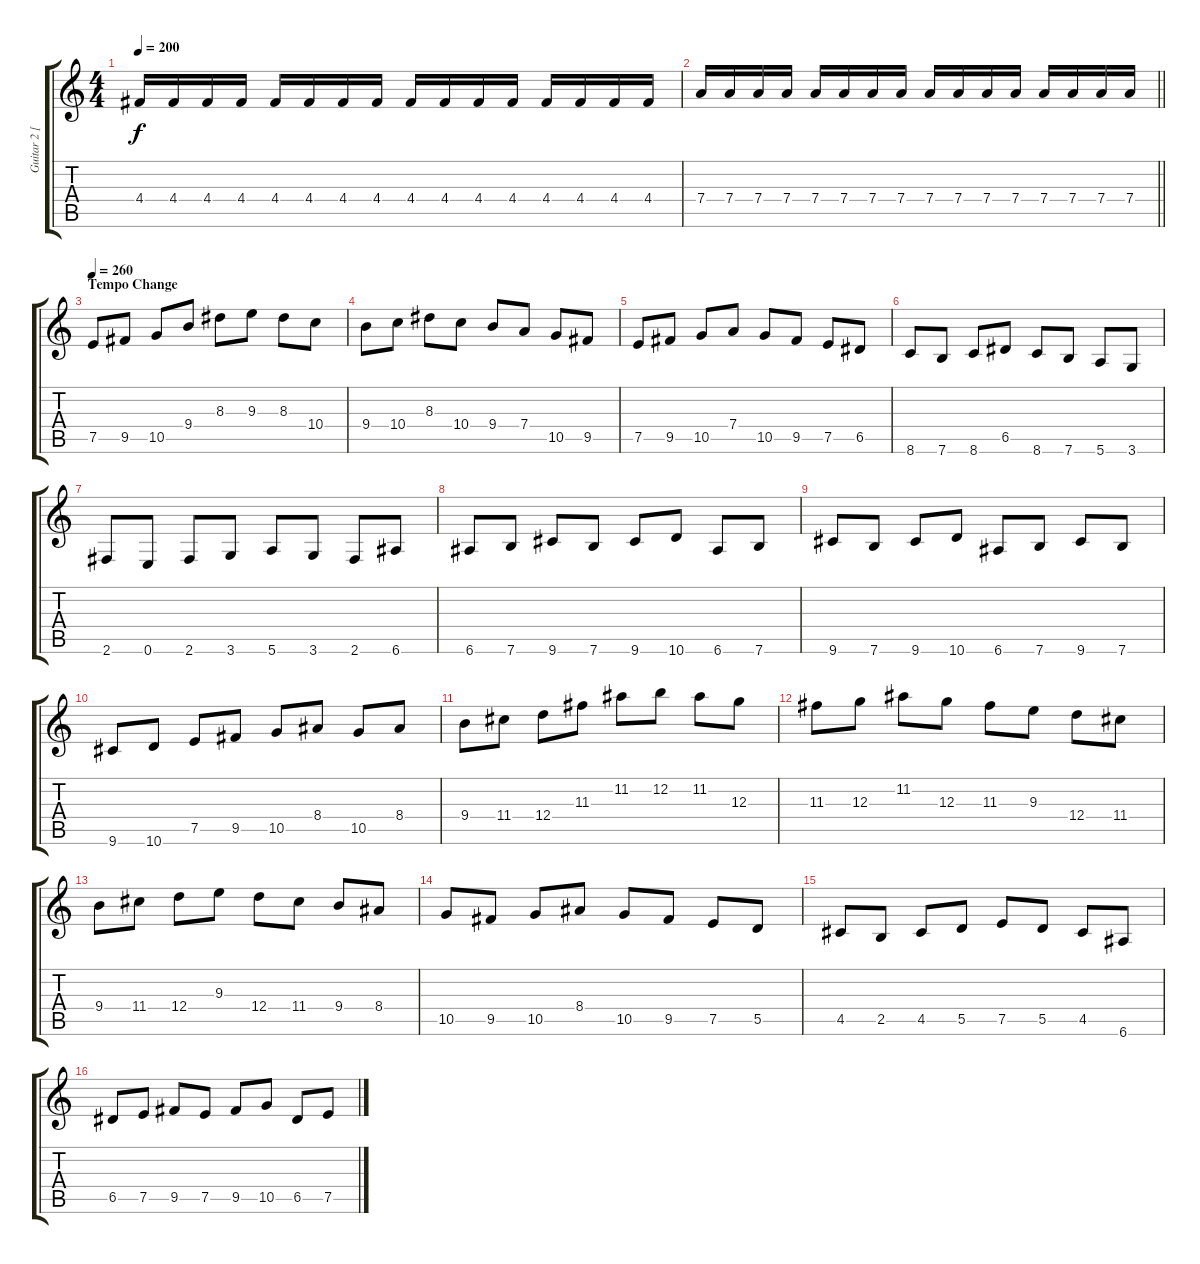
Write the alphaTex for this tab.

\track ("Guitar 2 [6-String]" "Guitar 2 [") {instrument distortionguitar}
\staff {score tabs}
\tuning (E4 B3 G3 D3 A2 E2) {hide}
\ts (4 4)
\tempo 200
\clef g2
\ks c
4.4.16{dy f} 4.4.16 4.4.16 4.4.16 4.4.16 4.4.16 4.4.16 4.4.16 4.4.16 4.4.16 4.4.16 4.4.16 4.4.16 4.4.16 4.4.16 4.4.16 |
\barLineRight lightlight
7.4.16 7.4.16 7.4.16 7.4.16 7.4.16 7.4.16 7.4.16 7.4.16 7.4.16 7.4.16 7.4.16 7.4.16 7.4.16 7.4.16 7.4.16 7.4.16 |
\section ("" "Tempo Change")
\tempo 260
7.5.8 9.5.8 10.5.8 9.4.8 8.3.8 9.3.8 8.3.8 10.4.8 |
9.4.8 10.4.8 8.3.8 10.4.8 9.4.8 7.4.8 10.5.8 9.5.8 |
7.5.8 9.5.8 10.5.8 7.4.8 10.5.8 9.5.8 7.5.8 6.5.8 |
8.6.8 7.6.8 8.6.8 6.5.8 8.6.8 7.6.8 5.6.8 3.6.8 |
2.6.8 0.6.8 2.6.8 3.6.8 5.6.8 3.6.8 2.6.8 6.6.8 |
6.6.8 7.6.8 9.6.8 7.6.8 9.6.8 10.6.8 6.6.8 7.6.8 |
9.6.8 7.6.8 9.6.8 10.6.8 6.6.8 7.6.8 9.6.8 7.6.8 |
9.6.8 10.6.8 7.5.8 9.5.8 10.5.8 8.4.8 10.5.8 8.4.8 |
9.4.8 11.4.8 12.4.8 11.3.8 11.2.8 12.2.8 11.2.8 12.3.8 |
11.3.8 12.3.8 11.2.8 12.3.8 11.3.8 9.3.8 12.4.8 11.4.8 |
9.4.8 11.4.8 12.4.8 9.3.8 12.4.8 11.4.8 9.4.8 8.4.8 |
10.5.8 9.5.8 10.5.8 8.4.8 10.5.8 9.5.8 7.5.8 5.5.8 |
4.5.8 2.5.8 4.5.8 5.5.8 7.5.8 5.5.8 4.5.8 6.6.8 |
6.5.8 7.5.8 9.5.8 7.5.8 9.5.8 10.5.8 6.5.8 7.5.8
